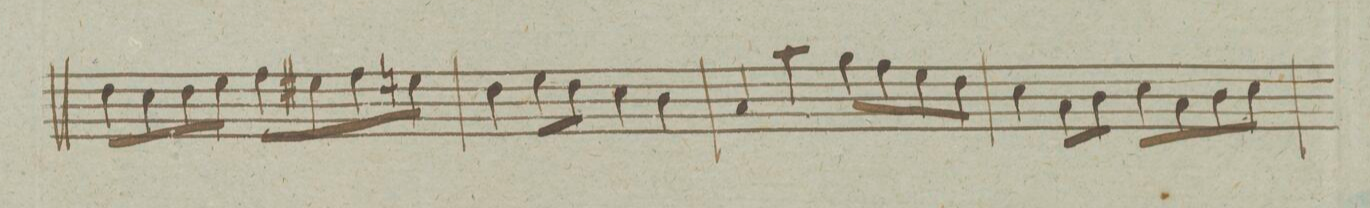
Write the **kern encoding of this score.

**kern
*I"Fagotto ſecondo
*clefF4
*k[]
*met(c)
*M4/4
8F\L
8E\
8F\
8G\J
8A\L
8G#X\
8A\
8Gn\J
=81
4F\
8G\L
8F\J
4E\
4D\
=82
4C/
4c\
8B\L
8A\
8G\
8F\J
=83
4E\
8C\L
8D\J
8E\L
8C\
8D\
8E\J
=84
*-
